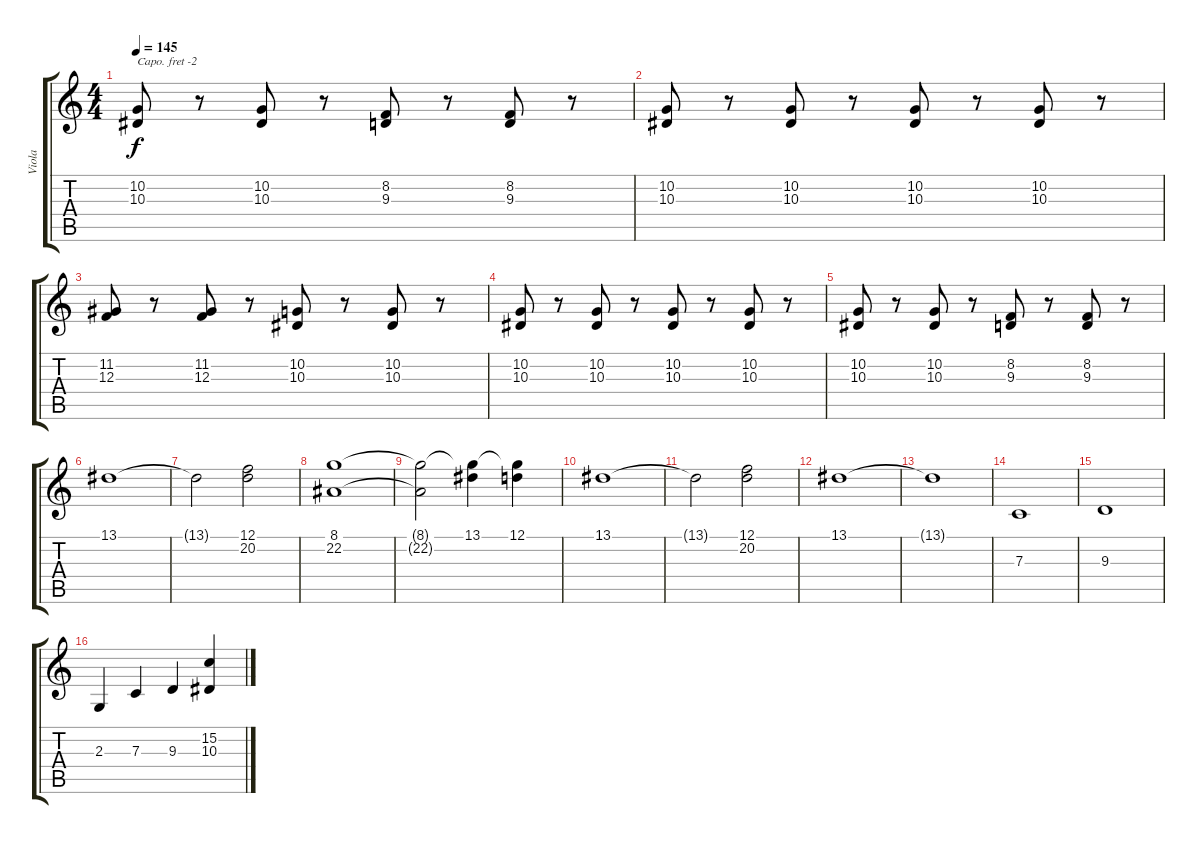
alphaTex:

\track ("Viola" "Viola") {instrument viola}
\staff {score tabs}
\capo -2
\tuning (E4 B3 G3 D3 A2 D2) {hide}
\ts (4 4)
\tempo 145
\clef g2
\ks c
(10.2 10.3).8{dy f} r.8 (10.2 10.3).8 r.8 (8.2 9.3).8 r.8 (8.2 9.3).8 r.8 |
(10.2 10.3).8 r.8 (10.2 10.3).8 r.8 (10.2 10.3).8 r.8 (10.2 10.3).8 r.8 |
(11.2 12.3).8 r.8 (11.2 12.3).8 r.8 (10.2 10.3).8 r.8 (10.2 10.3).8 r.8 |
(10.2 10.3).8 r.8 (10.2 10.3).8 r.8 (10.2 10.3).8 r.8 (10.2 10.3).8 r.8 |
(10.2 10.3).8 r.8 (10.2 10.3).8 r.8 (8.2 9.3).8 r.8 (8.2 9.3).8 r.8 |
13.1.1 |
13.1{t}.2 (12.1 20.2).2 |
(8.1 22.2).1 |
(8.1{t} 22.2{t}).2 (13.1 22.2{t}).4 (12.1 22.2{t}).4 |
13.1.1 |
13.1{t}.2 (12.1 20.2).2 |
13.1.1 |
13.1{t}.1 |
7.3.1 |
9.3.1 |
2.3.4 7.3.4 9.3.4 (15.2 10.3).4
